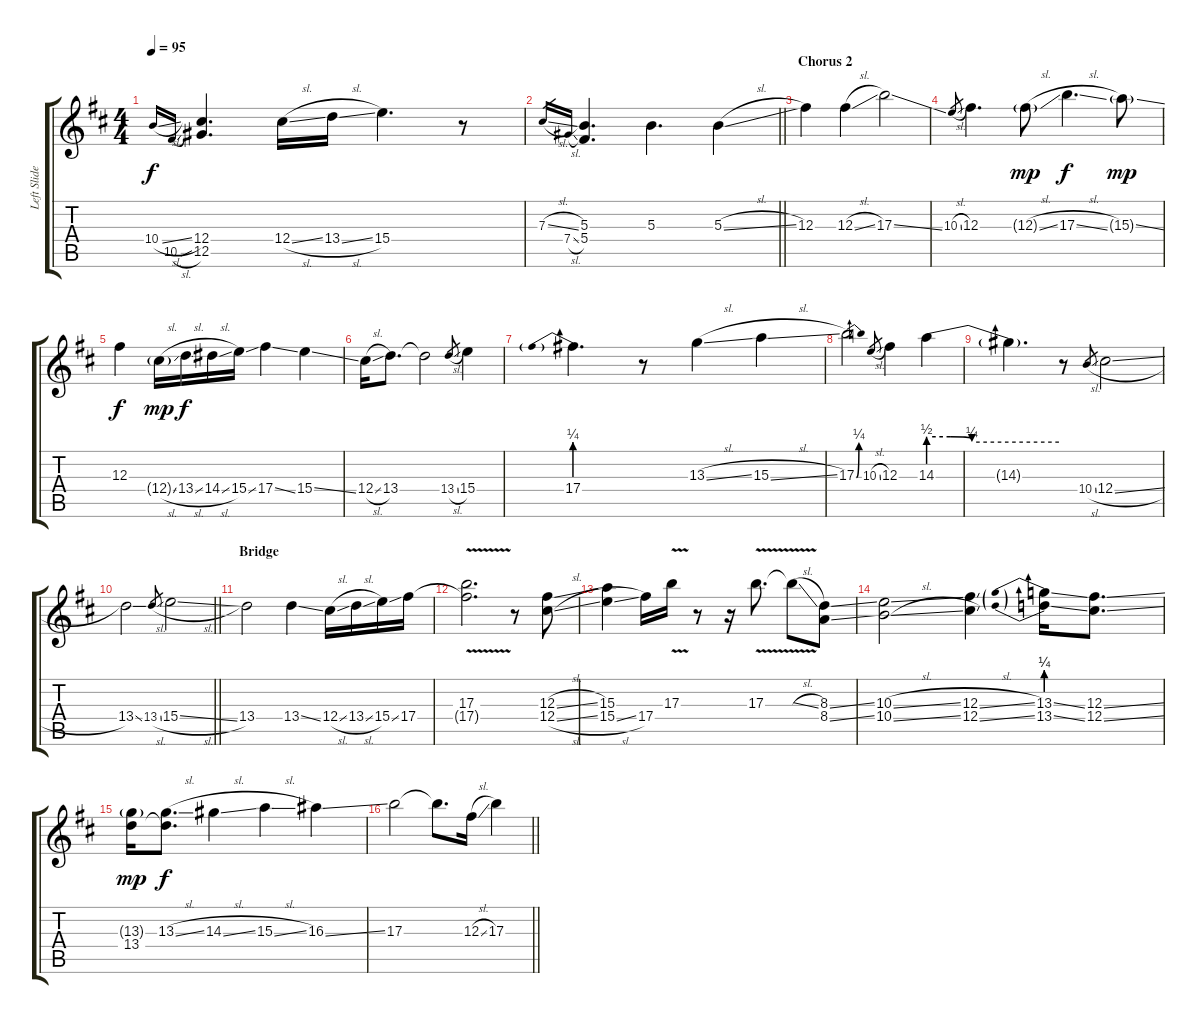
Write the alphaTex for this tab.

\track ("Left Slide Guitar" "Left Slide") {instrument electricguitarjazz}
\staff {score tabs}
\tuning (Eb4 Bb3 Gb3 Db3 Ab2 D2) {hide}
\ts (4 4)
\tempo 95
\clef g2
\ks d
10.4{sl}.16{gr onbeat dy f} 10.5{sl}.16{gr onbeat} (12.4 12.5).4{d} 12.4{sl}.16 13.4{sl}.16 15.4.4{d} r.8 |
\barLineRight lightlight
7.3{sl}.16{gr} 7.4{sl}.16{gr} (5.3 5.4).4{d} 5.3.4{d} 5.3{sl}.4 |
\section ("" "Chorus 2")
12.3.4 12.3{sl}.4 17.3{ss}.2 |
10.3{sl}.8{gr} 12.3.4{d} 12.3{sl g}.8{dy mp} 17.3{sl}.4{d dy f} 15.3{ss g}.8{dy mp} |
12.3.4{dy f} 12.4{sl g}.16{dy mp} 13.4{sl}.16{dy f} 14.4{sl}.16 15.4{ss}.16 17.4{ss}.4 15.4{ss}.4 |
12.4{sl}.16 13.4.8{d} 13.4{t}.2 13.4{sl}.8{gr} 15.4.4 |
17.4{be (prebend 0 1 60 1)}.4{d} r.8 13.3{sl}.4 15.3{sl}.4 |
17.3{be (bend 0 0 60 1)}.2 10.3{sl}.8{gr} 12.3.4 14.3{be (custom 0 2 10 2 20 1 60 1)}.4 |
14.3{t}.4{d} r.8 10.4{sl}.8{gr} 12.4{sl}.2 |
\barLineRight lightlight
13.4{ss}.2 13.4{sl}.8{gr} 15.4{sl}.2 |
\section ("" "Bridge")
13.4.2 13.4{ss}.4 12.4{sl}.16 13.4{sl}.16 15.4{ss}.16 17.4.16 |
(17.3{v} 17.4{v t}).2{d} r.8 (12.3{sl} 12.4{sl}).8 |
(15.3 15.4{sl}).4 17.4.16 17.3{v}.16 r.8 r.16 17.3{v}.8{d} 17.3{sl t}.8 (8.3{ss} 8.4{ss}).8 |
(10.3{sl} 10.4{sl}).2 (12.3{sl} 12.4{sl}).4 (13.3{be (prebend 0 1 60 1) ss} 13.4{be (prebend 0 1 60 1) ss}).16 (12.3{ss} 12.4{ss}).8{d} |
(13.3{g} 13.4).16{dy mp} (13.3{sl} 13.4{t}).8{d dy f} 14.3{sl}.4 15.3{sl}.4 16.3{ss}.4 |
\barLineRight lightlight
17.3.2 17.3{t}.8{d} 12.3{sl}.16 17.3{ss}.4
